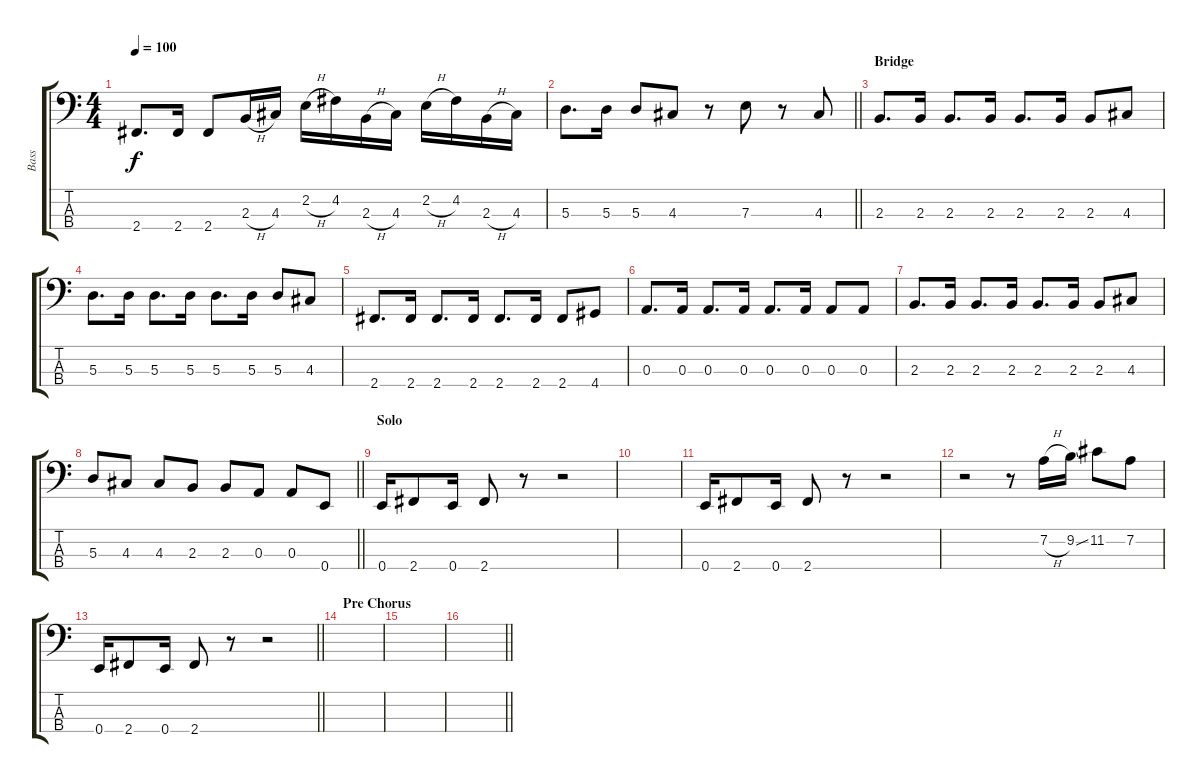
\track ("Bass" "Bass") {instrument electricbassfinger}
\staff {score tabs}
\tuning (G2 D2 A1 E1) {hide}
\ts (4 4)
\tempo 100
\clef f4
\ks c
2.4.8{d dy f} 2.4.16 2.4.8 2.3{h}.16 4.3.16 2.2{h}.16 4.2.16 2.3{h}.16 4.3.16 2.2{h}.16 4.2.16 2.3{h}.16 4.3.16 |
\barLineRight lightlight
5.3.8{d} 5.3.16 5.3.8 4.3.8 r.8 7.3.8 r.8 4.3.8 |
\section ("" "Bridge")
2.3.8{d} 2.3.16 2.3.8{d} 2.3.16 2.3.8{d} 2.3.16 2.3.8 4.3.8 |
5.3.8{d} 5.3.16 5.3.8{d} 5.3.16 5.3.8{d} 5.3.16 5.3.8 4.3.8 |
2.4.8{d} 2.4.16 2.4.8{d} 2.4.16 2.4.8{d} 2.4.16 2.4.8 4.4.8 |
0.3.8{d} 0.3.16 0.3.8{d} 0.3.16 0.3.8{d} 0.3.16 0.3.8 0.3.8 |
2.3.8{d} 2.3.16 2.3.8{d} 2.3.16 2.3.8{d} 2.3.16 2.3.8 4.3.8 |
\barLineRight lightlight
5.3.8 4.3.8 4.3.8 2.3.8 2.3.8 0.3.8 0.3.8 0.4.8 |
\section ("" "Solo")
0.4.16 2.4.8 0.4.16 2.4.8 r.8 r.2 |
|
0.4.16 2.4.8 0.4.16 2.4.8 r.8 r.2 |
r.2 r.8 7.2{h}.16 9.2{ss}.16 11.2.8 7.2.8 |
\barLineRight lightlight
0.4.16 2.4.8 0.4.16 2.4.8 r.8 r.2 |
\section ("" "Pre Chorus")
|
|
\barLineRight lightlight
